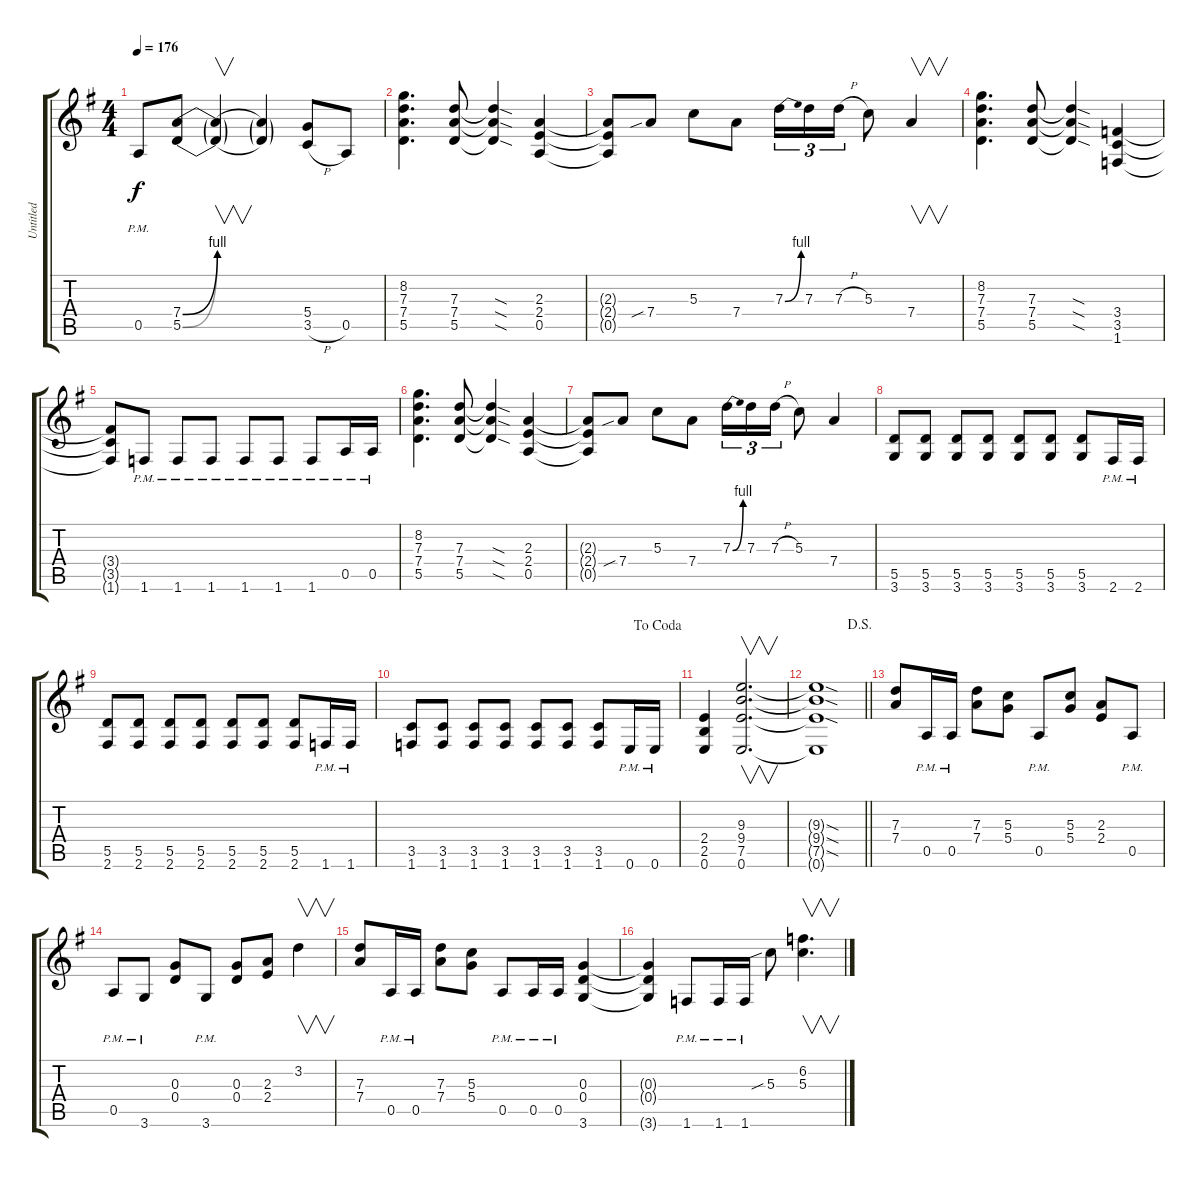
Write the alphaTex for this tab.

\track ("Untitled" "Untitled") {instrument distortionguitar}
\staff {score tabs}
\tuning (E4 B3 G3 D3 A2 E2) {hide}
\ts (4 4)
\tempo 176
\clef g2
\ks g
0.5{pm}.8{dy f} (7.4{be (bend 0 0 60 4)} 5.5{be (bend 0 0 60 4)}).8 (7.4{be (hold 40 0 60 0) t} 5.5{be (hold 40 0 60 0) t}).4{v} (7.4{t} 5.5{t}).4 (5.4 3.5{h}).8 0.5.8 |
(8.2 7.3 7.4 5.5).4{d} (7.3 7.4 5.5).8 (7.3{sod t} 7.4{sod t} 5.5{sod t}).4 (2.3 2.4 0.5).4 |
(2.3{t} 2.4{t} 0.5{t}).8 7.4{sib}.8 5.3.8 7.4.8 7.3{be (bend 0 0 60 4)}.16{tu (3 2)} 7.3{be (hold 40 0 60 0)}.16{tu (3 2)} 7.3{h}.16{tu (3 2)} 5.3.8 7.4.4{v} |
(8.2 7.3 7.4 5.5).4{d} (7.3 7.4 5.5).8 (7.3{sod t} 7.4{sod t} 5.5{sod t}).4 (3.4 3.5 1.6).4 |
(3.4{t} 3.5{t} 1.6{t}).8 1.6{pm}.8 1.6{pm}.8 1.6{pm}.8 1.6{pm}.8 1.6{pm}.8 1.6{pm}.8 0.5{pm}.16 0.5{pm}.16 |
(8.2 7.3 7.4 5.5).4{d} (7.3 7.4 5.5).8 (7.3{sod t} 7.4{sod t} 5.5{sod t}).4 (2.3 2.4 0.5).4 |
(2.3{t} 2.4{t} 0.5{t}).8 7.4{sib}.8 5.3.8 7.4.8 7.3{be (bend 0 0 60 4)}.16{tu (3 2)} 7.3{be (hold 40 0 60 0)}.16{tu (3 2)} 7.3{h}.16{tu (3 2)} 5.3.8 7.4.4 |
(5.5 3.6).8 (5.5 3.6).8 (5.5 3.6).8 (5.5 3.6).8 (5.5 3.6).8 (5.5 3.6).8 (5.5 3.6).8 2.6{pm}.16 2.6{pm}.16 |
(5.5 2.6).8 (5.5 2.6).8 (5.5 2.6).8 (5.5 2.6).8 (5.5 2.6).8 (5.5 2.6).8 (5.5 2.6).8 1.6{pm}.16 1.6{pm}.16 |
\jump dacoda
(3.5 1.6).8 (3.5 1.6).8 (3.5 1.6).8 (3.5 1.6).8 (3.5 1.6).8 (3.5 1.6).8 (3.5 1.6).8 0.6{pm}.16 0.6{pm}.16 |
(2.4 2.5 0.6).4 (9.3 9.4 7.5 0.6).2{v d} |
\jump dalsegno
\barLineRight lightlight
(9.3{sod t} 9.4{sod t} 7.5{sod t} 0.6{t}).1 |
(7.3 7.4).8 0.5{pm}.16 0.5{pm}.16 (7.3 7.4).8 (5.3 5.4).8 0.5{pm}.8 (5.3 5.4).8 (2.3 2.4).8 0.5{pm}.8 |
0.5{pm}.8 3.6{pm}.8 (0.3 0.4).8 3.6{pm}.8 (0.3 0.4).8 (2.3 2.4).8 3.2.4{v} |
(7.3 7.4).8 0.5{pm}.16 0.5{pm}.16 (7.3 7.4).8 (5.3 5.4).8 0.5{pm}.8 0.5{pm}.16 0.5{pm}.16 (0.3 0.4 3.6).4 |
(0.3{t} 0.4{t} 3.6{t}).4 1.6{pm}.8 1.6{pm}.16 1.6{pm}.16 5.3{sib}.8 (6.2 5.3).4{v d}
